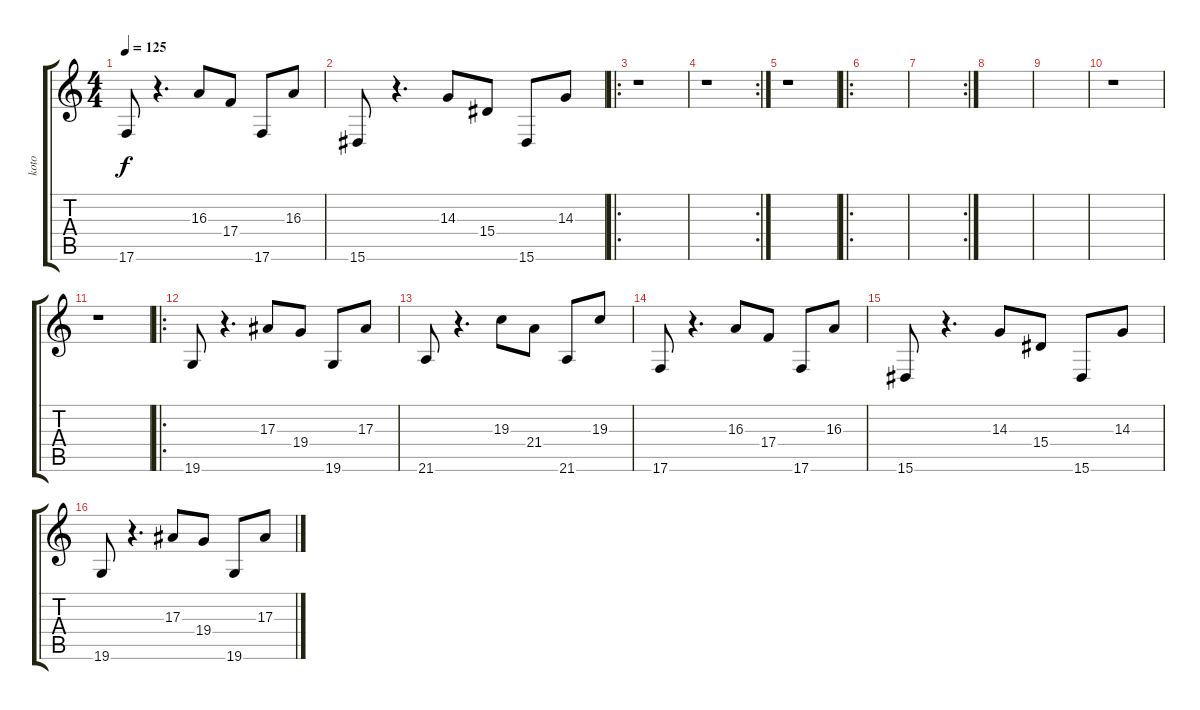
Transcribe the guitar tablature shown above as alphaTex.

\track ("koto" "koto") {instrument koto}
\staff {score tabs}
\tuning (D4 A3 F3 C3 G2 C2) {hide}
\ts (4 4)
\tempo 125
\clef g2
\ks c
17.6.8{dy f} r.4{d} 16.3.8 17.4.8 17.6.8 16.3.8 |
15.6.8 r.4{d} 14.3.8 15.4.8 15.6.8 14.3.8 |
\ro
r.1 |
\rc 2
r.1 |
r.1 |
\ro
|
\rc 2
|
|
|
r.1 |
r.1 |
\ro
19.6.8 r.4{d} 17.3.8 19.4.8 19.6.8 17.3.8 |
21.6.8 r.4{d} 19.3.8 21.4.8 21.6.8 19.3.8 |
17.6.8 r.4{d} 16.3.8 17.4.8 17.6.8 16.3.8 |
15.6.8 r.4{d} 14.3.8 15.4.8 15.6.8 14.3.8 |
19.6.8 r.4{d} 17.3.8 19.4.8 19.6.8 17.3.8
